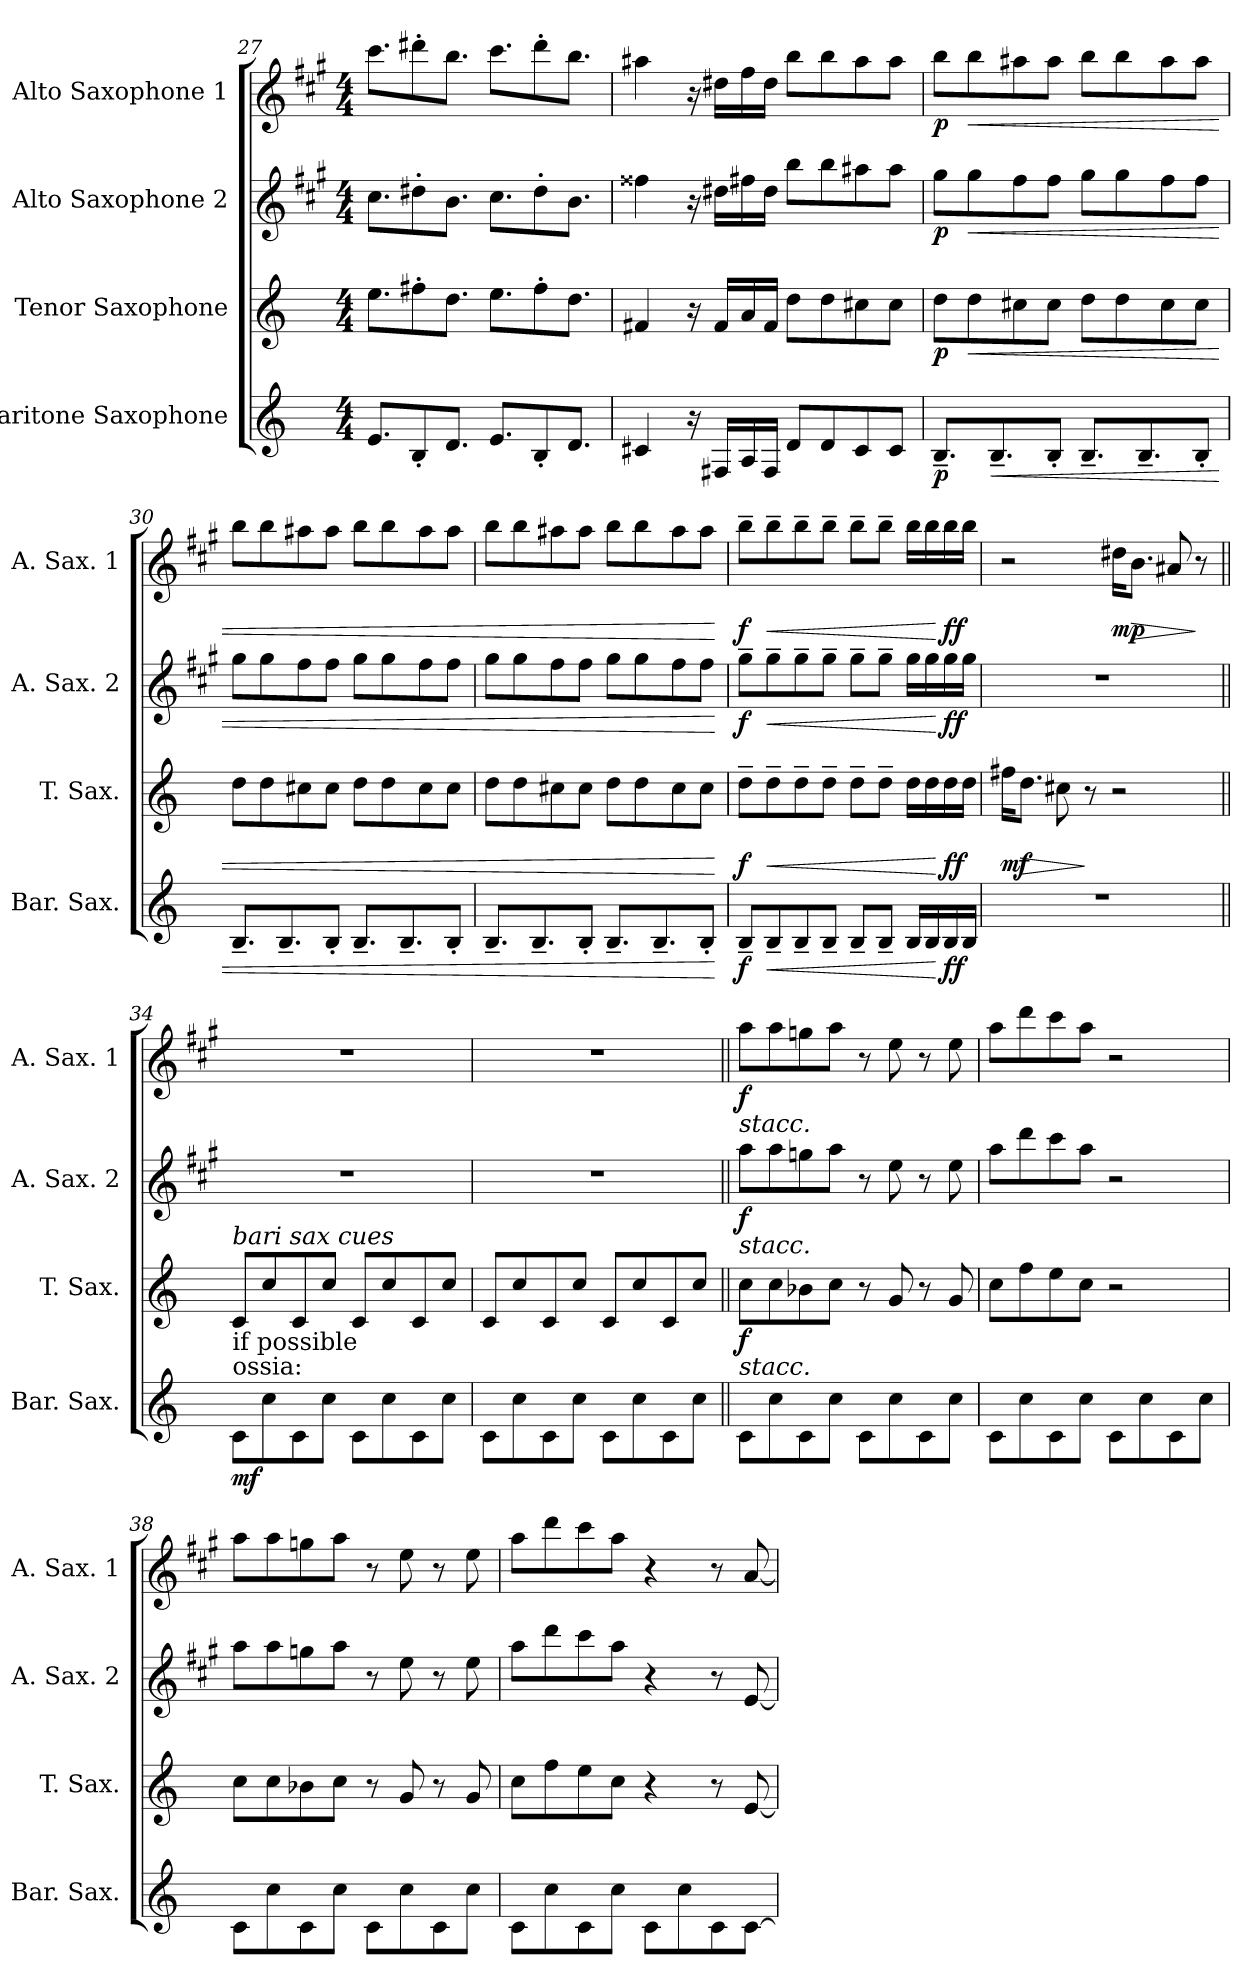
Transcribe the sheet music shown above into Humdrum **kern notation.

**kern	**dynam	**kern	**dynam	**kern	**dynam	**kern	**dynam
*part4	*part4	*part3	*part3	*part2	*part2	*part1	*part1
*staff4	*staff4	*staff3	*staff3	*staff2	*staff2	*staff1	*staff1
*I"Baritone Saxophone	*	*I"Tenor Saxophone	*	*I"Alto Saxophone 2	*	*I"Alto Saxophone 1	*
*I'Bar. Sax.	*	*I'T. Sax.	*	*I'A. Sax. 2	*	*I'A. Sax. 1	*
!!LO:LB:g=z
*clefG2	*	*clefG2	*	*clefG2	*	*clefG2	*
*ITrd12c21	*	*ITrd8c14	*	*ITrd5c9	*	*ITrd5c9	*
*k[]	*	*k[]	*	*k[]	*	*k[]	*
*M4/4	*	*M4/4	*	*M4/4	*	*M4/4	*
=27	=27	=27	=27	=27	=27	=27	=27
8.E/L	.	8.e\L	.	8.e\L	.	8.ee\L	.
8BB'/	.	8f#X'\	.	8f#X'\	.	8ff#X'\	.
8.D/J	.	8.d\J	.	8.d\J	.	8.dd\J	.
8.E/L	.	8.e\L	.	8.e\L	.	8.ee\L	.
8BB'/	.	8f#'\	.	8f#'\	.	8ff#'\	.
8.D/J	.	8.d\J	.	8.d\J	.	8.dd\J	.
=28	=28	=28	=28	=28	=28	=28	=28
4C#X/	.	4F#X/	.	4a#X\	.	4cc#X\	.
16r	.	16r	.	16r	.	16r	.
16FF#X/LL	.	16F#/LL	.	16f#X\LL	.	16f#X\LL	.
16AA/	.	16A/	.	16an\	.	16a\	.
16FF#/JJ	.	16F#/JJ	.	16f#\JJ	.	16f#\JJ	.
8D/L	.	8d\L	.	8dd\L	.	8dd\L	.
8D/	.	8d\	.	8dd\	.	8dd\	.
8C#/	.	8c#X\	.	8cc#X\	.	8cc#\	.
8C#/J	.	8c#\J	.	8cc#\J	.	8cc#\J	.
=29	=29	=29	=29	=29	=29	=29	=29
!	!LO:DY:b	!	!LO:DY:b	!	!LO:DY:b	!	!LO:DY:b
8.BB~/L	p	8d\L	p	8b\L	p	8dd\L	p
!	!	!	!LO:HP:b	!	!LO:HP:b	!	!LO:HP:b
.	.	8d\	<	8b\	<	8dd\	<
!	!LO:HP:b	!	!	!	!	!	!
8.BB~/	<	.	.	.	.	.	.
.	.	8c#X\	.	8a\	.	8cc#X\	.
8BB'/J	.	8c#\J	.	8a\J	.	8cc#\J	.
8.BB~/L	.	8d\L	.	8b\L	.	8dd\L	.
.	.	8d\	.	8b\	.	8dd\	.
8.BB~/	.	.	.	.	.	.	.
.	.	8c#\	.	8a\	.	8cc#\	.
8BB'/J	.	8c#\J	.	8a\J	.	8cc#\J	.
!!LO:LB:g=z
=30	=30	=30	=30	=30	=30	=30	=30
8.BB~/L	.	8d\L	.	8b\L	.	8dd\L	.
.	.	8d\	.	8b\	.	8dd\	.
8.BB~/	.	.	.	.	.	.	.
.	.	8c#X\	.	8a\	.	8cc#X\	.
8BB'/J	.	8c#\J	.	8a\J	.	8cc#\J	.
8.BB~/L	.	8d\L	.	8b\L	.	8dd\L	.
.	.	8d\	.	8b\	.	8dd\	.
8.BB~/	.	.	.	.	.	.	.
.	.	8c#\	.	8a\	.	8cc#\	.
8BB'/J	.	8c#\J	.	8a\J	.	8cc#\J	.
=31	=31	=31	=31	=31	=31	=31	=31
8.BB~/L	.	8d\L	.	8b\L	.	8dd\L	.
.	.	8d\	.	8b\	.	8dd\	.
8.BB~/	.	.	.	.	.	.	.
.	.	8c#X\	.	8a\	.	8cc#X\	.
8BB'/J	.	8c#\J	.	8a\J	.	8cc#\J	.
8.BB~/L	.	8d\L	.	8b\L	.	8dd\L	.
.	.	8d\	.	8b\	.	8dd\	.
8.BB~/	.	.	.	.	.	.	.
.	.	8c#\	.	8a\	.	8cc#\	.
8BB'/J	.	8c#\J	.	8a\J	.	8cc#\J	.
.	[	.	[	.	[	.	[
=32	=32	=32	=32	=32	=32	=32	=32
!	!LO:DY:b	!	!LO:DY:b	!	!LO:DY:b	!	!LO:DY:b
8BB~/L	f	8d~\L	f	8b~\L	f	8dd~\L	f
!	!LO:HP:b	!	!LO:HP:b	!	!LO:HP:b	!	!LO:HP:b
8BB~/	<	8d~\	<	8b~\	<	8dd~\	<
8BB~/	.	8d~\	.	8b~\	.	8dd~\	.
8BB~/J	.	8d~\J	.	8b~\J	.	8dd~\J	.
8BB~/L	.	8d~\L	.	8b~\L	.	8dd~\L	.
8BB~/J	.	8d~\J	.	8b~\J	.	8dd~\J	.
16BB/LL	.	16d\LL	.	16b\LL	.	16dd\LL	.
16BB/	.	16d\	.	16b\	.	16dd\	.
!	!LO:DY:n=1:b	!	!LO:DY:n=1:b	!	!LO:DY:n=1:b	!	!LO:DY:n=1:b
16BB/	[ ff	16d\	[ ff	16b\	[ ff	16dd\	[ ff
16BB/JJ	.	16d\JJ	.	16b\JJ	.	16dd\JJ	.
!!LO:PB:g=z
=33	=33	=33	=33	=33	=33	=33	=33
!	!	!	!LO:DY:b	!	!	!	!
1r	.	16f#X\KL	mf	1r	.	2r	.
!	!	!	!LO:HP:b	!	!	!	!
.	.	8.d\J	>	.	.	.	.
.	.	8c#X\	.	.	.	.	.
.	.	8r	]	.	.	.	.
!	!	!	!	!	!	!	!LO:DY:b
.	.	2r	.	.	.	16f#X\KL	mp
!	!	!	!	!	!	!	!LO:HP:b
.	.	.	.	.	.	8.d\J	>
.	.	.	.	.	.	8c#X/	.
.	.	.	.	.	.	8r	]
=34||	=34||	=34||	=34||	=34||	=34||	=34||	=34||
!	!	!LO:TX:a:i:t=bari sax cues	!	!	!	!	!
!LO:TX:a:t=ossia&colon;	!	!	!	!	!	!	!
!LO:TX:a:t=if possible	!	!	!	!	!	!	!
!	!LO:DY:b	!	!	!	!	!	!
8C\L	mf	8C/L	.	1r	.	1r	.
8c\	.	8c/	.	.	.	.	.
8C\	.	8C/	.	.	.	.	.
8c\J	.	8c/J	.	.	.	.	.
8C\L	.	8C/L	.	.	.	.	.
8c\	.	8c/	.	.	.	.	.
8C\	.	8C/	.	.	.	.	.
8c\J	.	8c/J	.	.	.	.	.
=35	=35	=35	=35	=35	=35	=35	=35
8C\L	.	8C/L	.	1r	.	1r	.
8c\	.	8c/	.	.	.	.	.
8C\	.	8C/	.	.	.	.	.
8c\J	.	8c/J	.	.	.	.	.
8C\L	.	8C/L	.	.	.	.	.
8c\	.	8c/	.	.	.	.	.
8C\	.	8C/	.	.	.	.	.
8c\J	.	8c/J	.	.	.	.	.
=36||	=36||	=36||	=36||	=36||	=36||	=36||	=36||
!	!	!	!	!	!	!LO:TX:b:i:t=stacc.	!
!	!	!	!	!LO:TX:b:i:t=stacc.	!	!	!
!	!	!LO:TX:b:i:t=stacc.	!	!	!	!	!
!	!	!	!LO:DY:b	!	!LO:DY:b	!	!LO:DY:b
8C\L	.	8c\L	f	8cc\L	f	8cc\L	f
8c\	.	8c\	.	8cc\	.	8cc\	.
8C\	.	8B-X\	.	8b-X\	.	8b-X\	.
8c\J	.	8c\J	.	8cc\J	.	8cc\J	.
8C\L	.	8r	.	8r	.	8r	.
8c\	.	8G/	.	8g\	.	8g\	.
8C\	.	8r	.	8r	.	8r	.
8c\J	.	8G/	.	8g\	.	8g\	.
!!LO:LB:g=z
=37	=37	=37	=37	=37	=37	=37	=37
8C\L	.	8c\L	.	8cc\L	.	8cc\L	.
8c\	.	8f\	.	8ff\	.	8ff\	.
8C\	.	8e\	.	8ee\	.	8ee\	.
8c\J	.	8c\J	.	8cc\J	.	8cc\J	.
8C\L	.	2r	.	2r	.	2r	.
8c\	.	.	.	.	.	.	.
8C\	.	.	.	.	.	.	.
8c\J	.	.	.	.	.	.	.
=38	=38	=38	=38	=38	=38	=38	=38
8C\L	.	8c\L	.	8cc\L	.	8cc\L	.
8c\	.	8c\	.	8cc\	.	8cc\	.
8C\	.	8B-X\	.	8b-X\	.	8b-X\	.
8c\J	.	8c\J	.	8cc\J	.	8cc\J	.
8C\L	.	8r	.	8r	.	8r	.
8c\	.	8G/	.	8g\	.	8g\	.
8C\	.	8r	.	8r	.	8r	.
8c\J	.	8G/	.	8g\	.	8g\	.
=39	=39	=39	=39	=39	=39	=39	=39
8C\L	.	8c\L	.	8cc\L	.	8cc\L	.
8c\	.	8f\	.	8ff\	.	8ff\	.
8C\	.	8e\	.	8ee\	.	8ee\	.
8c\J	.	8c\J	.	8cc\J	.	8cc\J	.
8C\L	.	4r	.	4r	.	4r	.
8c\	.	.	.	.	.	.	.
8C\	.	8r	.	8r	.	8r	.
[8C\J	.	[8E/	.	[8G/	.	[8c/	.
=	=	=	=	=	=	=	=
*-	*-	*-	*-	*-	*-	*-	*-
